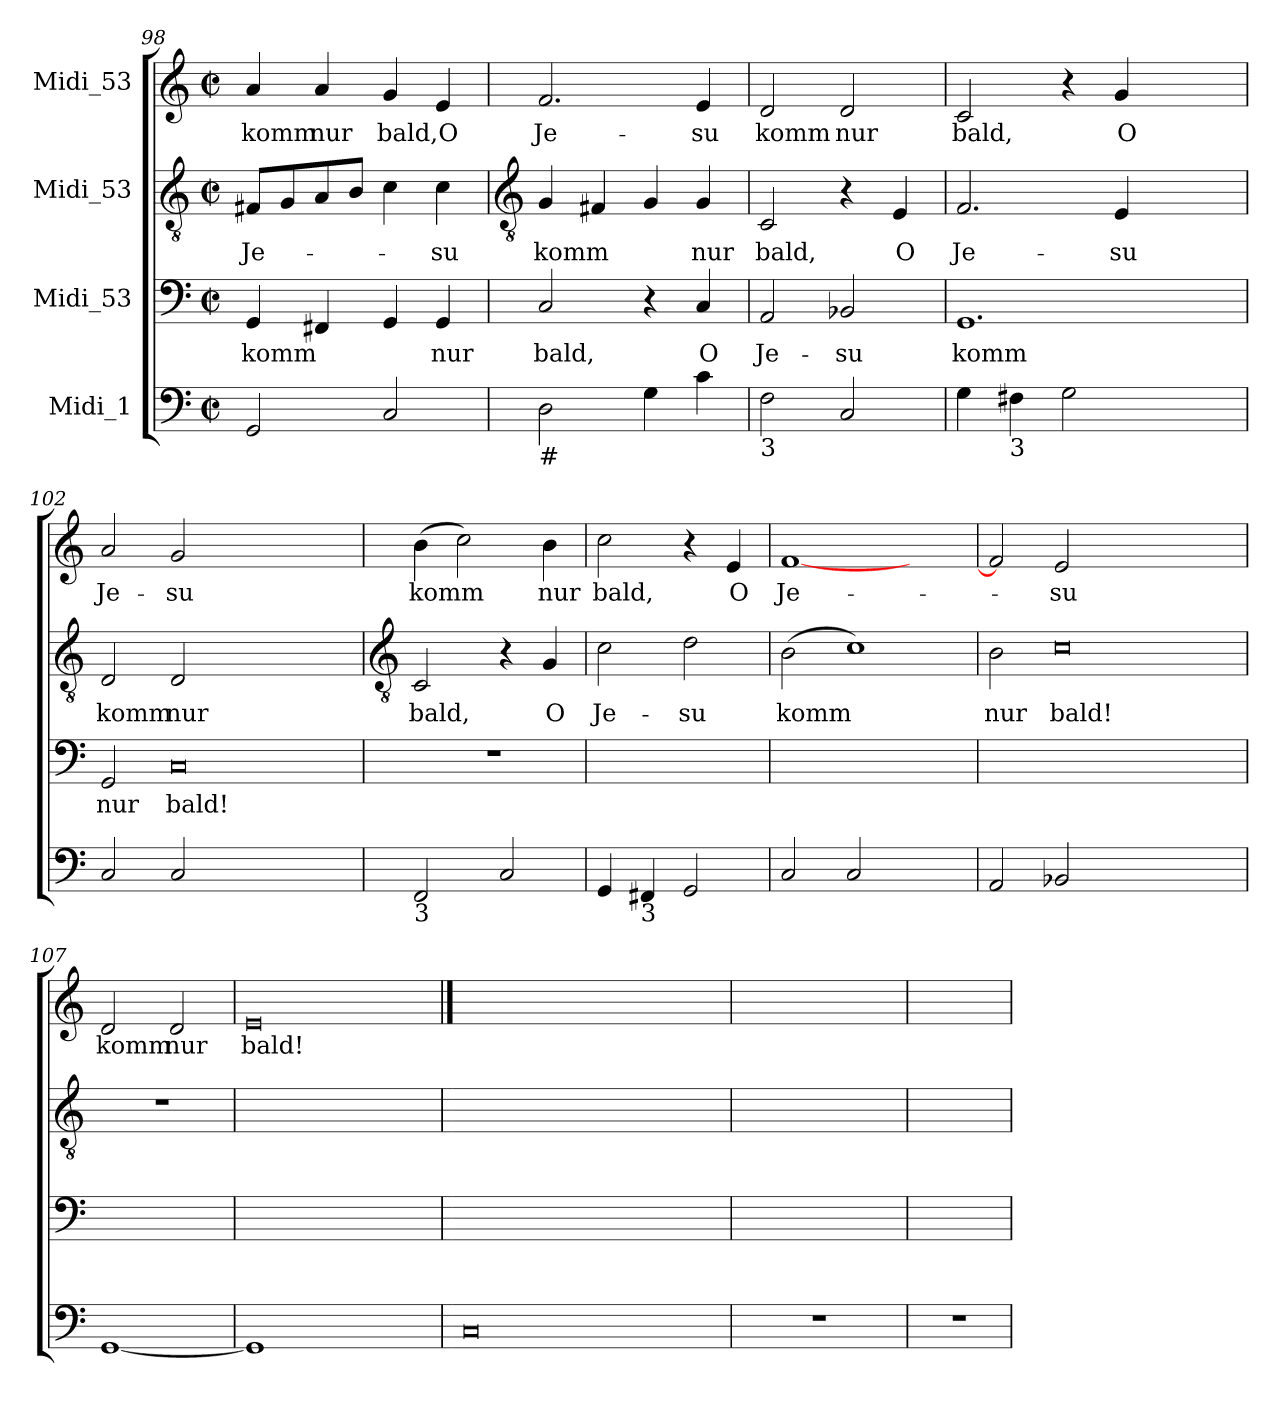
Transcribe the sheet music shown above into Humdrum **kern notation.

**kern	**kern	**text	**kern	**text	**kern	**text
*part4	*part3	*part3	*part2	*part2	*part1	*part1
*staff4	*staff3	*staff3	*staff2	*staff2	*staff1	*staff1
*I"Midi_1	*I"Midi_53	*	*I"Midi_53	*	*I"Midi_53	*
*clefF4	*clefF4	*	*clefGv2	*	*clefG2	*
*k[]	*k[]	*	*k[]	*	*k[]	*
*C:	*C:	*	*C:	*	*C:	*
*M2/2	*M2/2	*	*M2/2	*	*M2/2	*
*met(c|)	*met(c|)	*	*met(c|)	*	*met(c|)	*
=98	=98	=98	=98	=98	=98	=98
!	!	!LO:LY:b	!	!LO:LY:b	!	!LO:LY:b
2GG/	4GG/	komm	8F#X/L	Je-	4a/	komm
.	.	.	8G/	.	.	.
!	!	!	!	!	!	!LO:LY:b
.	4FF#X/	.	8A/	.	4a/	nur
.	.	.	8B/J	.	.	.
!	!	!	!	!	!	!LO:LY:b
2C/	4GG/	.	4c\	.	4g/	bald,
!	!	!LO:LY:b	!	!LO:LY:b	!	!LO:LY:b
.	4GG/	nur	4c\	-su	4e/	O
!!LO:LB:g=z
=99	=99	=99	=99	=99	=99	=99
*	*	*	*clefGv2	*	*	*
!LO:TX:b:t=#	!	!	!	!	!	!
!	!	!LO:LY:b	!	!LO:LY:b	!	!LO:LY:b
2D\	2C/	bald,	4G/	komm	2.f/	Je-
.	.	.	4F#X/	.	.	.
4G\	4r	.	4G/	.	.	.
!	!	!LO:LY:b	!	!LO:LY:b	!	!LO:LY:b
4c\	4C/	O	4G/	nur	4e/	-su
!!LO:LB:g=z
=100	=100	=100	=100	=100	=100	=100
!LO:TX:b:t=3	!	!	!	!	!	!
!	!	!LO:LY:b	!	!LO:LY:b	!	!LO:LY:b
2F\	2AA/	Je-	2C/	bald,	2d/	komm
!	!	!LO:LY:b	!	!	!	!LO:LY:b
2C/	2BB-X/	-su	4r	.	2d/	nur
!	!	!	!	!LO:LY:b	!	!
.	.	.	4E/	O	.	.
!!LO:LB:g=z
=101	=101	=101	=101	=101	=101	=101
!	!	!LO:LY:b	!	!LO:LY:b	!	!LO:LY:b
4G\	1.GG	komm	2.F/	Je-	2c/	bald,
!LO:TX:b:t=3	!	!	!	!	!	!
4F#X\	.	.	.	.	.	.
2G\	.	.	.	.	4r	.
!	!	!	!	!LO:LY:b	!	!LO:LY:b
.	.	.	4E/	-su	4g/	O
2ryy	.	.	2ryy	.	2ryy	.
=102	=102	=102	=102	=102	=102	=102
!	!	!LO:LY:b	!	!LO:LY:b	!	!LO:LY:b
2C/	2GG/	nur	2D/	komm	2a/	Je-
!	!	!LO:LY:b	!	!LO:LY:b	!	!LO:LY:b
2C/	0C	bald!	2D/	nur	2g/	-su
1.ryy	.	.	1.ryy	.	1.ryy	.
!!LO:LB:g=z
=103	=103	=103	=103	=103	=103	=103
*	*	*	*clefGv2	*	*	*
!LO:TX:b:t=3	!	!	!	!	!	!
!	!	!	!	!LO:LY:b	!	!LO:LY:b
2FF/	1r	.	2C/	bald,	(>4b\	komm
.	.	.	.	.	2cc\)	.
2C/	.	.	4r	.	.	.
!	!	!	!	!LO:LY:b	!	!LO:LY:b
.	.	.	4G/	O	4b\	nur
!!LO:LB:g=z
=104	=104	=104	=104	=104	=104	=104
!	!	!	!	!LO:LY:b	!	!LO:LY:b
4GG/	1ryy	.	2c\	Je-	2cc\	bald,
!LO:TX:b:t=3	!	!	!	!	!	!
4FF#X/	.	.	.	.	.	.
!	!	!	!	!LO:LY:b	!	!
2GG/	.	.	2d\	-su	4r	.
!	!	!	!	!	!	!LO:LY:b
.	.	.	.	.	4e/	O
!!LO:LB:g=z
=105	=105	=105	=105	=105	=105	=105
!	!	!	!	!LO:LY:b	!	!LO:LY:b
2C/	1ryy	.	(>2B\	komm	[1f	Je-
2C/	.	.	1c)	.	.	.
2ryy	2ryy	.	.	.	2ryy	.
=106	=106	=106	=106	=106	=106	=106
!	!	!	!	!LO:LY:b	!	!
2AA/	1ryy	.	2B\	nur	2f/]	.
!	!	!	!	!LO:LY:b	!	!LO:LY:b
2BB-X/	.	.	0c	bald!	2e/	-su
1.ryy	1.ryy	.	.	.	1.ryy	.
=107	=107	=107	=107	=107	=107	=107
!	!	!	!	!	!	!LO:LY:b
[1GG	1ryy	.	1r	.	2d/	komm
!	!	!	!	!	!	!LO:LY:b
.	.	.	.	.	2d/	nur
=108	=108	=108	=108	=108	=108	=108
!	!	!	!	!	!	!LO:LY:b
1GG]	1ryy	.	1ryy	.	0e	bald!
1ryy	1ryy	.	1ryy	.	.	.
=109	=109	==109	=109	==109	==109	==109
0C	1ryy	.	1ryy	.	4ryy	.
.	.	.	.	.	4ryy	.
.	.	.	.	.	4ryy	.
.	.	.	.	.	4ryy	.
.	1ryy	.	1ryy	.	1ryy	.
=110	=110	=110	=110	=110	=110	=110
1r	1ryy	.	1ryy	.	4ryy	.
.	.	.	.	.	4ryy	.
.	.	.	.	.	4ryy	.
.	.	.	.	.	4ryy	.
=	=	=	=	=	=	=
1r	1ryy	.	1ryy	.	1ryy	.
=	=	=	=	=	=	=
*-	*-	*-	*-	*-	*-	*-
